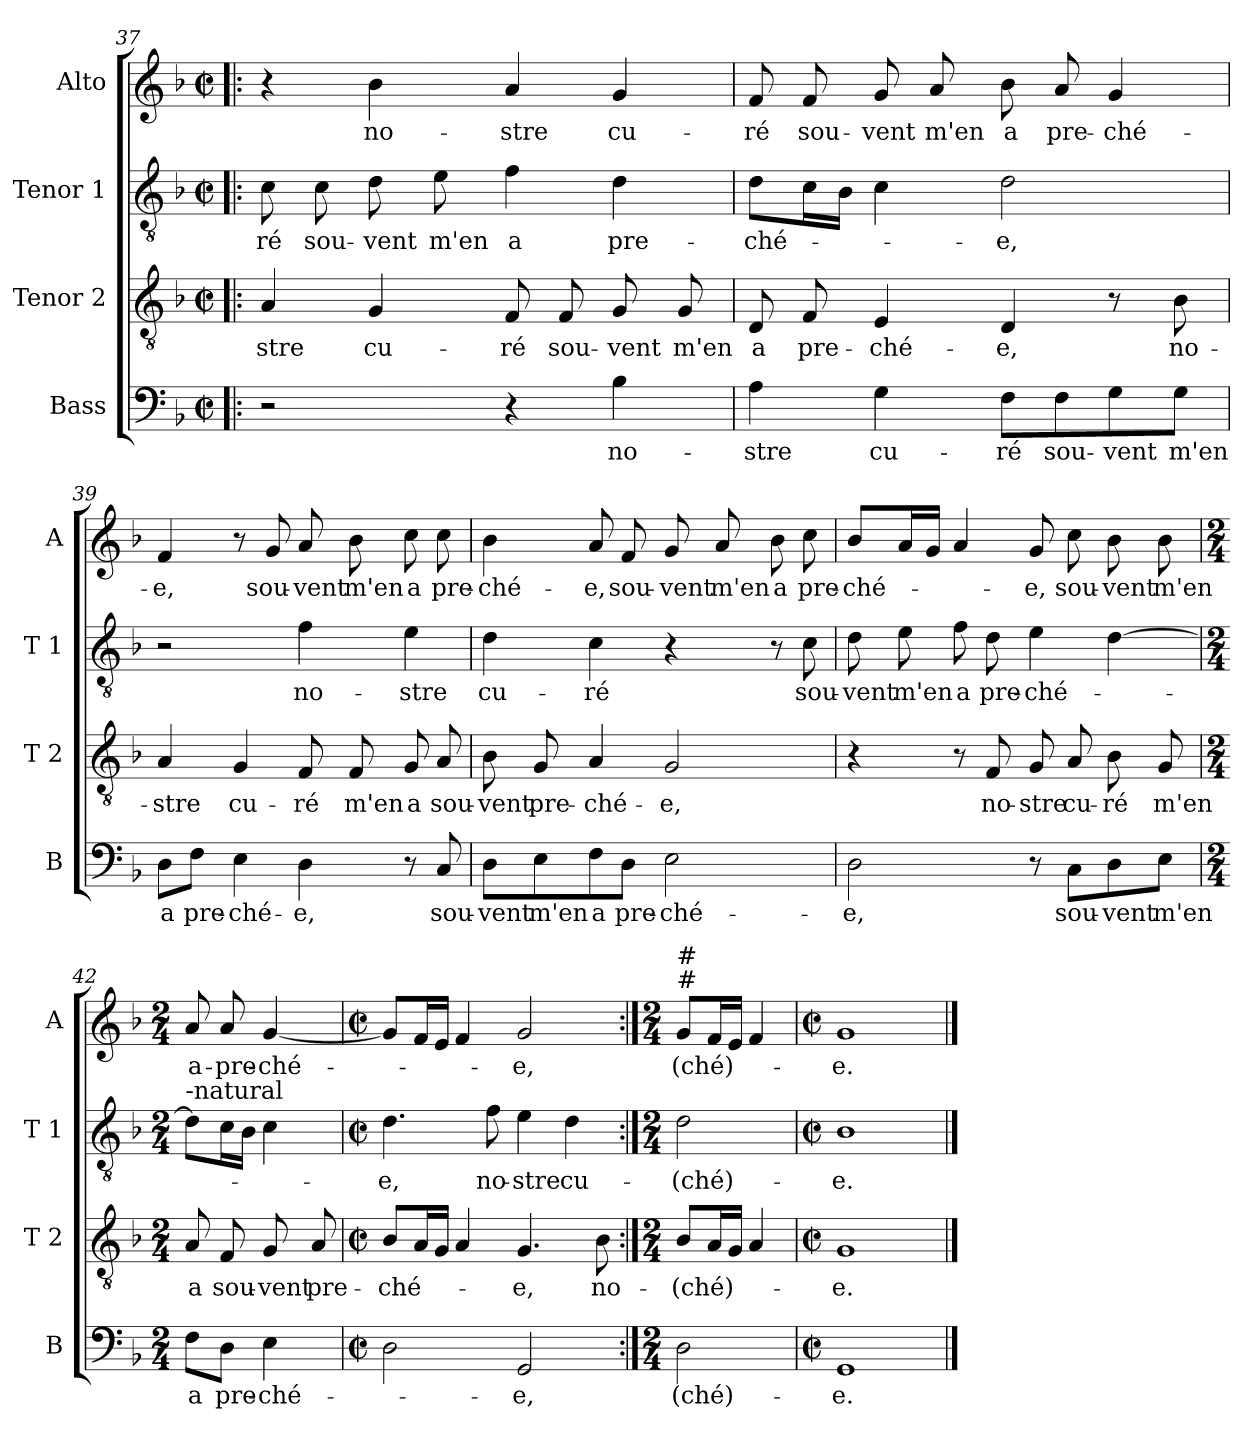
**kern	**text	**kern	**text	**kern	**text	**kern	**text
*part4	*part4	*part3	*part3	*part2	*part2	*part1	*part1
*staff4	*staff4	*staff3	*staff3	*staff2	*staff2	*staff1	*staff1
*I"Bass	*	*I"Tenor 2	*	*I"Tenor 1	*	*I"Alto	*
*I'B	*	*I'T 2	*	*I'T 1	*	*I'A	*
*clefF4	*	*clefGv2	*	*clefGv2	*	*clefG2	*
*k[b-]	*	*k[b-]	*	*k[b-]	*	*k[b-]	*
*F:	*	*F:	*	*F:	*	*F:	*
*M2/2	*	*M2/2	*	*M2/2	*	*M2/2	*
*met(c|)	*	*met(c|)	*	*met(c|)	*	*met(c|)	*
=37!|:	=37!|:	=37!|:	=37!|:	=37!|:	=37!|:	=37!|:	=37!|:
!	!	!	!LO:LY:b	!	!LO:LY:b	!	!
2r	.	4A/	-stre	8c\	-ré	4r	.
!	!	!	!	!	!LO:LY:b	!	!
.	.	.	.	8c\	sou-	.	.
!	!	!	!LO:LY:b	!	!LO:LY:b	!	!LO:LY:b
.	.	4G/	cu-	8d\	-vent	4b-\	no-
!	!	!	!	!	!LO:LY:b	!	!
.	.	.	.	8e\	m'en	.	.
!	!	!	!LO:LY:b	!	!LO:LY:b	!	!LO:LY:b
4r	.	8F/	-ré	4f\	a	4a/	-stre
!	!	!	!LO:LY:b	!	!	!	!
.	.	8F/	sou-	.	.	.	.
!	!LO:LY:b	!	!LO:LY:b	!	!LO:LY:b	!	!LO:LY:b
4B-\	no-	8G/	-vent	4d\	pre-	4g/	cu-
!	!	!	!LO:LY:b	!	!	!	!
.	.	8G/	m'en	.	.	.	.
=38	=38	=38	=38	=38	=38	=38	=38
!	!LO:LY:b	!	!LO:LY:b	!	!LO:LY:b	!	!LO:LY:b
4A\	-stre	8D/	a	8d\L	-ché-	8f/	-ré
!	!	!	!LO:LY:b	!	!	!	!LO:LY:b
.	.	8F/	pre-	16c\L	.	8f/	sou-
.	.	.	.	16B-\JJ	.	.	.
!	!LO:LY:b	!	!LO:LY:b	!	!	!	!LO:LY:b
4G\	cu-	4E/	-ché-	4c\	.	8g/	-vent
!	!	!	!	!	!	!	!LO:LY:b
.	.	.	.	.	.	8a/	m'en
!	!LO:LY:b	!	!LO:LY:b	!	!LO:LY:b	!	!LO:LY:b
8F\L	-ré	4D/	-e,	2d\	-e,	8b-\	a
!	!LO:LY:b	!	!	!	!	!	!LO:LY:b
8F\	sou-	.	.	.	.	8a/	pre-
!	!LO:LY:b	!	!	!	!	!	!LO:LY:b
8G\	-vent	8r	.	.	.	4g/	-ché-
!	!LO:LY:b	!	!LO:LY:b	!	!	!	!
8G\J	m'en	8B-\	no-	.	.	.	.
!!LO:LB:g=z
=39	=39	=39	=39	=39	=39	=39	=39
!	!LO:LY:b	!	!LO:LY:b	!	!	!	!LO:LY:b
8D\L	a	4A/	-stre	2r	.	4f/	-e,
!	!LO:LY:b	!	!	!	!	!	!
8F\J	pre-	.	.	.	.	.	.
!	!LO:LY:b	!	!LO:LY:b	!	!	!	!
4E\	-ché-	4G/	cu-	.	.	8r	.
!	!	!	!	!	!	!	!LO:LY:b
.	.	.	.	.	.	8g/	sou-
!	!LO:LY:b	!	!LO:LY:b	!	!LO:LY:b	!	!LO:LY:b
4D\	-e,	8F/	-ré	4f\	no-	8a/	-vent
!	!	!	!LO:LY:b	!	!	!	!LO:LY:b
.	.	8F/	m'en	.	.	8b-\	m'en
!	!	!	!LO:LY:b	!	!LO:LY:b	!	!LO:LY:b
8r	.	8G/	a	4e\	-stre	8cc\	a
!	!LO:LY:b	!	!LO:LY:b	!	!	!	!LO:LY:b
8C/	sou-	8A/	sou-	.	.	8cc\	pre-
=40	=40	=40	=40	=40	=40	=40	=40
!	!LO:LY:b	!	!LO:LY:b	!	!LO:LY:b	!	!LO:LY:b
8D\L	-vent	8B-\	-vent	4d\	cu-	4b-\	-ché-
!	!LO:LY:b	!	!LO:LY:b	!	!	!	!
8E\	m'en	8G/	pre-	.	.	.	.
!	!LO:LY:b	!	!LO:LY:b	!	!LO:LY:b	!	!LO:LY:b
8F\	a	4A/	-ché-	4c\	-ré	8a/	-e,
!	!LO:LY:b	!	!	!	!	!	!LO:LY:b
8D\J	pre-	.	.	.	.	8f/	sou-
!	!LO:LY:b	!	!LO:LY:b	!	!	!	!LO:LY:b
2E\	-ché-	2G/	-e,	4r	.	8g/	-vent
!	!	!	!	!	!	!	!LO:LY:b
.	.	.	.	.	.	8a/	m'en
!	!	!	!	!	!	!	!LO:LY:b
.	.	.	.	8r	.	8b-\	a
!	!	!	!	!	!LO:LY:b	!	!LO:LY:b
.	.	.	.	8c\	sou-	8cc\	pre-
=41	=41	=41	=41	=41	=41	=41	=41
!	!LO:LY:b	!	!	!	!LO:LY:b	!	!LO:LY:b
2D\	-e,	4r	.	8d\	-vent	8b-/L	-ché-
!	!	!	!	!	!LO:LY:b	!	!
.	.	.	.	8e\	m'en	16a/L	.
.	.	.	.	.	.	16g/JJ	.
!	!	!	!	!	!LO:LY:b	!	!
.	.	8r	.	8f\	a	4a/	.
!	!	!	!LO:LY:b	!	!LO:LY:b	!	!
.	.	8F/	no-	8d\	pre-	.	.
!	!	!	!LO:LY:b	!	!LO:LY:b	!	!LO:LY:b
8r	.	8G/	-stre	4e\	-ché-	8g/	-e,
!	!LO:LY:b	!	!LO:LY:b	!	!	!	!LO:LY:b
8C\L	sou-	8A/	cu-	.	.	8cc\	sou-
!	!LO:LY:b	!	!LO:LY:b	!	!	!	!LO:LY:b
8D\	-vent	8B-\	-ré	[4d\	.	8b-\	-vent
!	!LO:LY:b	!	!LO:LY:b	!	!	!	!LO:LY:b
8E\J	m'en	8G/	m'en	.	.	8b-\	m'en
!!LO:LB:g=z
=42	=42	=42	=42	=42	=42	=42	=42
*M2/4	*	*M2/4	*	*M2/4	*	*M2/4	*
!	!	!	!	!LO:TX:a:t=-natural	!	!	!
!	!LO:LY:b	!	!LO:LY:b	!	!	!	!LO:LY:b
8F\L	a	8A/	a	8d\L]	.	8a/	a-
!	!LO:LY:b	!	!LO:LY:b	!	!	!	!LO:LY:b
8D\J	pre-	8F/	sou-	16c\L	.	8a/	-pre-
.	.	.	.	16B-\JJ	.	.	.
!	!LO:LY:b	!	!LO:LY:b	!	!	!	!LO:LY:b
4E\	-ché-	8G/	-vent	4c\	.	[4g/	-ché-
!	!	!	!LO:LY:b	!	!	!	!
.	.	8A/	pre-	.	.	.	.
=43	=43	=43	=43	=43	=43	=43	=43
*M2/2	*	*M2/2	*	*M2/2	*	*M2/2	*
*met(c|)	*	*met(c|)	*	*met(c|)	*	*met(c|)	*
!	!	!	!LO:LY:b	!	!LO:LY:b	!	!
2D\	.	8B-/L	-ché-	4.d\	-e,	8g/L]	.
.	.	16A/L	.	.	.	16f/L	.
.	.	16G/JJ	.	.	.	16e/JJ	.
.	.	4A/	.	.	.	4f/	.
!	!	!	!	!	!LO:LY:b	!	!
.	.	.	.	8f\	no-	.	.
!	!LO:LY:b	!	!LO:LY:b	!	!LO:LY:b	!	!LO:LY:b
2GG/	-e,	4.G/	-e,	4e\	-stre	2g/	-e,
!	!	!	!	!	!LO:LY:b	!	!
.	.	.	.	4d\	cu-	.	.
!	!	!	!LO:LY:b	!	!	!	!
.	.	8B-\	no-	.	.	.	.
=44:|!	=44:|!	=44:|!	=44:|!	=44:|!	=44:|!	=44:|!	=44:|!
*M2/4	*	*M2/4	*	*M2/4	*	*M2/4	*
!	!	!	!	!	!	!LO:TX:a:t=#	!
!	!	!	!	!	!	!LO:TX:a:t=#	!
!	!LO:LY:b	!	!LO:LY:b	!	!LO:LY:b	!	!LO:LY:b
2D\	(ché)-	8B-/L	-(ché)-	2d\	-(ché)-	8g/L	(ché)-
.	.	16A/L	.	.	.	16f/L	.
.	.	16G/JJ	.	.	.	16e/JJ	.
.	.	4A/	.	.	.	4f/	.
=45	=45	=45	=45	=45	=45	=45	=45
*M2/2	*	*M2/2	*	*M2/2	*	*M2/2	*
*met(c|)	*	*met(c|)	*	*met(c|)	*	*met(c|)	*
!	!LO:LY:b	!	!LO:LY:b	!	!LO:LY:b	!	!LO:LY:b
1GG	-e.	1G	-e.	1B-	-e.	1g	-e.
==	==	==	==	==	==	==	==
*-	*-	*-	*-	*-	*-	*-	*-
